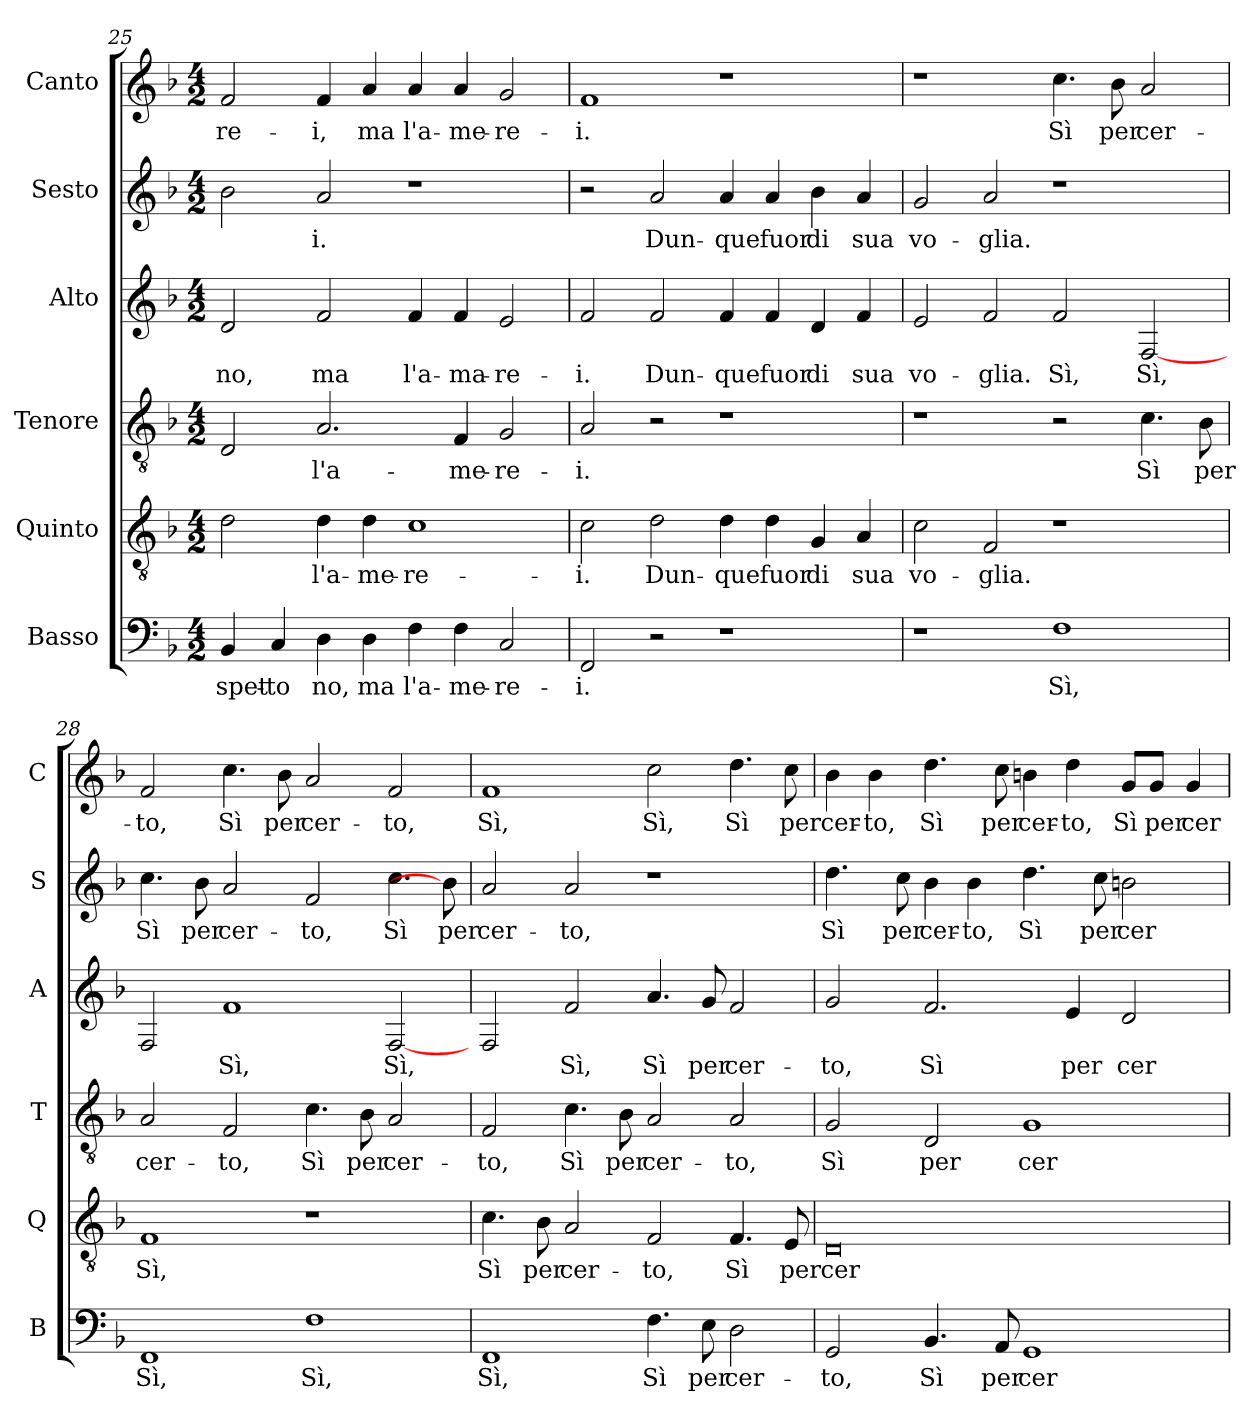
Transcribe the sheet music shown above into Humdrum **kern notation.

**kern	**text	**kern	**text	**kern	**text	**kern	**text	**kern	**text	**kern	**text
*part6	*part6	*part5	*part5	*part4	*part4	*part3	*part3	*part2	*part2	*part1	*part1
*staff6	*staff6	*staff5	*staff5	*staff4	*staff4	*staff3	*staff3	*staff2	*staff2	*staff1	*staff1
*I"Basso	*	*I"Quinto	*	*I"Tenore	*	*I"Alto	*	*I"Sesto	*	*I"Canto	*
*I'B	*	*I'Q	*	*I'T	*	*I'A	*	*I'S	*	*I'C	*
*clefF4	*	*clefGv2	*	*clefGv2	*	*clefG2	*	*clefG2	*	*clefG2	*
*k[b-]	*	*k[b-]	*	*k[b-]	*	*k[b-]	*	*k[b-]	*	*k[b-]	*
*d:	*	*d:	*	*d:	*	*d:	*	*d:	*	*d:	*
*M4/2	*	*M4/2	*	*M4/2	*	*M4/2	*	*M4/2	*	*M4/2	*
=25	=25	=25	=25	=25	=25	=25	=25	=25	=25	=25	=25
4BB-	-spet-	2d	.	2D	.	2d	no,	2b-	.	2f	-re-
4C	-to	.	.	.	.	.	.	.	.	.	.
4D	no,	4d	l'a-	2.A	l'a-	2f	ma	2a	-i.	4f	-i,
4D	ma	4d	-me-	.	.	.	.	.	.	4a	ma
4F	l'a-	1c	-re-	.	.	4f	l'a-	1r	.	4a	l'a-
4F	-me-	.	.	4F	-me-	4f	-ma-	.	.	4a	-me-
2C	-re-	.	.	2G	-re-	2e	-re-	.	.	2g	-re-
=26	=26	=26	=26	=26	=26	=26	=26	=26	=26	=26	=26
2FF	-i.	2c	-i.	2A	-i.	2f	-i.	2r	.	1f	-i.
2r	.	2d	Dun-	2r	.	2f	Dun-	2a	Dun-	.	.
1r	.	4d	-que	1r	.	4f	-que	4a	-que	1r	.
.	.	4d	fuor	.	.	4f	fuor	4a	fuor	.	.
.	.	4G	di	.	.	4d	di	4b-	di	.	.
.	.	4A	sua	.	.	4f	sua	4a	sua	.	.
=27	=27	=27	=27	=27	=27	=27	=27	=27	=27	=27	=27
1r	.	2c	vo-	1r	.	2e	vo-	2g	vo-	1r	.
.	.	2F	-glia.	.	.	2f	-glia.	2a	-glia.	.	.
1F	Sì,	1r	.	2r	.	2f	Sì,	1r	.	4.cc	Sì
.	.	.	.	.	.	.	.	.	.	8b-	per
.	.	.	.	4.c	Sì	[2F	Sì,	.	.	2a	cer-
.	.	.	.	8B-	per	.	.	.	.	.	.
=28	=28	=28	=28	=28	=28	=28	=28	=28	=28	=28	=28
1FF	Sì,	1F	Sì,	2A	cer-	2F	.	4.cc	Sì	2f	-to,
.	.	.	.	.	.	.	.	8b-	per	.	.
.	.	.	.	2F	-to,	1f	Sì,	2a	cer-	4.cc	Sì
.	.	.	.	.	.	.	.	.	.	8b-	per
1F	Sì,	1r	.	4.c	Sì	.	.	2f	-to,	2a	cer-
.	.	.	.	8B-	per	.	.	.	.	.	.
.	.	.	.	2A	cer-	[2F	Sì,	4.cc	Sì	2f	-to,
.	.	.	.	.	.	.	.	8b-]	per	.	.
=29	=29	=29	=29	=29	=29	=29	=29	=29	=29	=29	=29
1FF	Sì,	4.c	Sì	2F	-to,	2F	.	2a	cer-	1f	Sì,
.	.	8B-	per	.	.	.	.	.	.	.	.
.	.	2A	cer-	4.c	Sì	2f	Sì,	2a	-to,	.	.
.	.	.	.	8B-	per	.	.	.	.	.	.
4.F	Sì	2F	-to,	2A	cer-	4.a	Sì	1r	.	2cc	Sì,
8E	per	.	.	.	.	8g	per	.	.	.	.
2D	cer-	4.F	Sì	2A	-to,	2f	cer-	.	.	4.dd	Sì
.	.	8E	per	.	.	.	.	.	.	8cc	per
=30	=30	=30	=30	=30	=30	=30	=30	=30	=30	=30	=30
2GG	-to,	0D	cer-	2G	Sì	2g	-to,	4.dd	Sì	4b-	cer-
.	.	.	.	.	.	.	.	.	.	4b-	-to,
.	.	.	.	.	.	.	.	8cc	per	.	.
4.BB-	Sì	.	.	2D	per	2.f	Sì	4b-	cer-	4.dd	Sì
.	.	.	.	.	.	.	.	4b-	-to,	.	.
8AA	per	.	.	.	.	.	.	.	.	8cc	per
1GG	cer-	.	.	1G	cer-	.	.	4.dd	Sì	4bn	cer-
.	.	.	.	.	.	4e	per	.	.	4dd	-to,
.	.	.	.	.	.	.	.	8cc	per	.	.
.	.	.	.	.	.	2d	cer-	2bn	cer-	8gL	Sì
.	.	.	.	.	.	.	.	.	.	8gJ	per
.	.	.	.	.	.	.	.	.	.	4g	cer-
=	=	=	=	=	=	=	=	=	=	=	=
*-	*-	*-	*-	*-	*-	*-	*-	*-	*-	*-	*-
